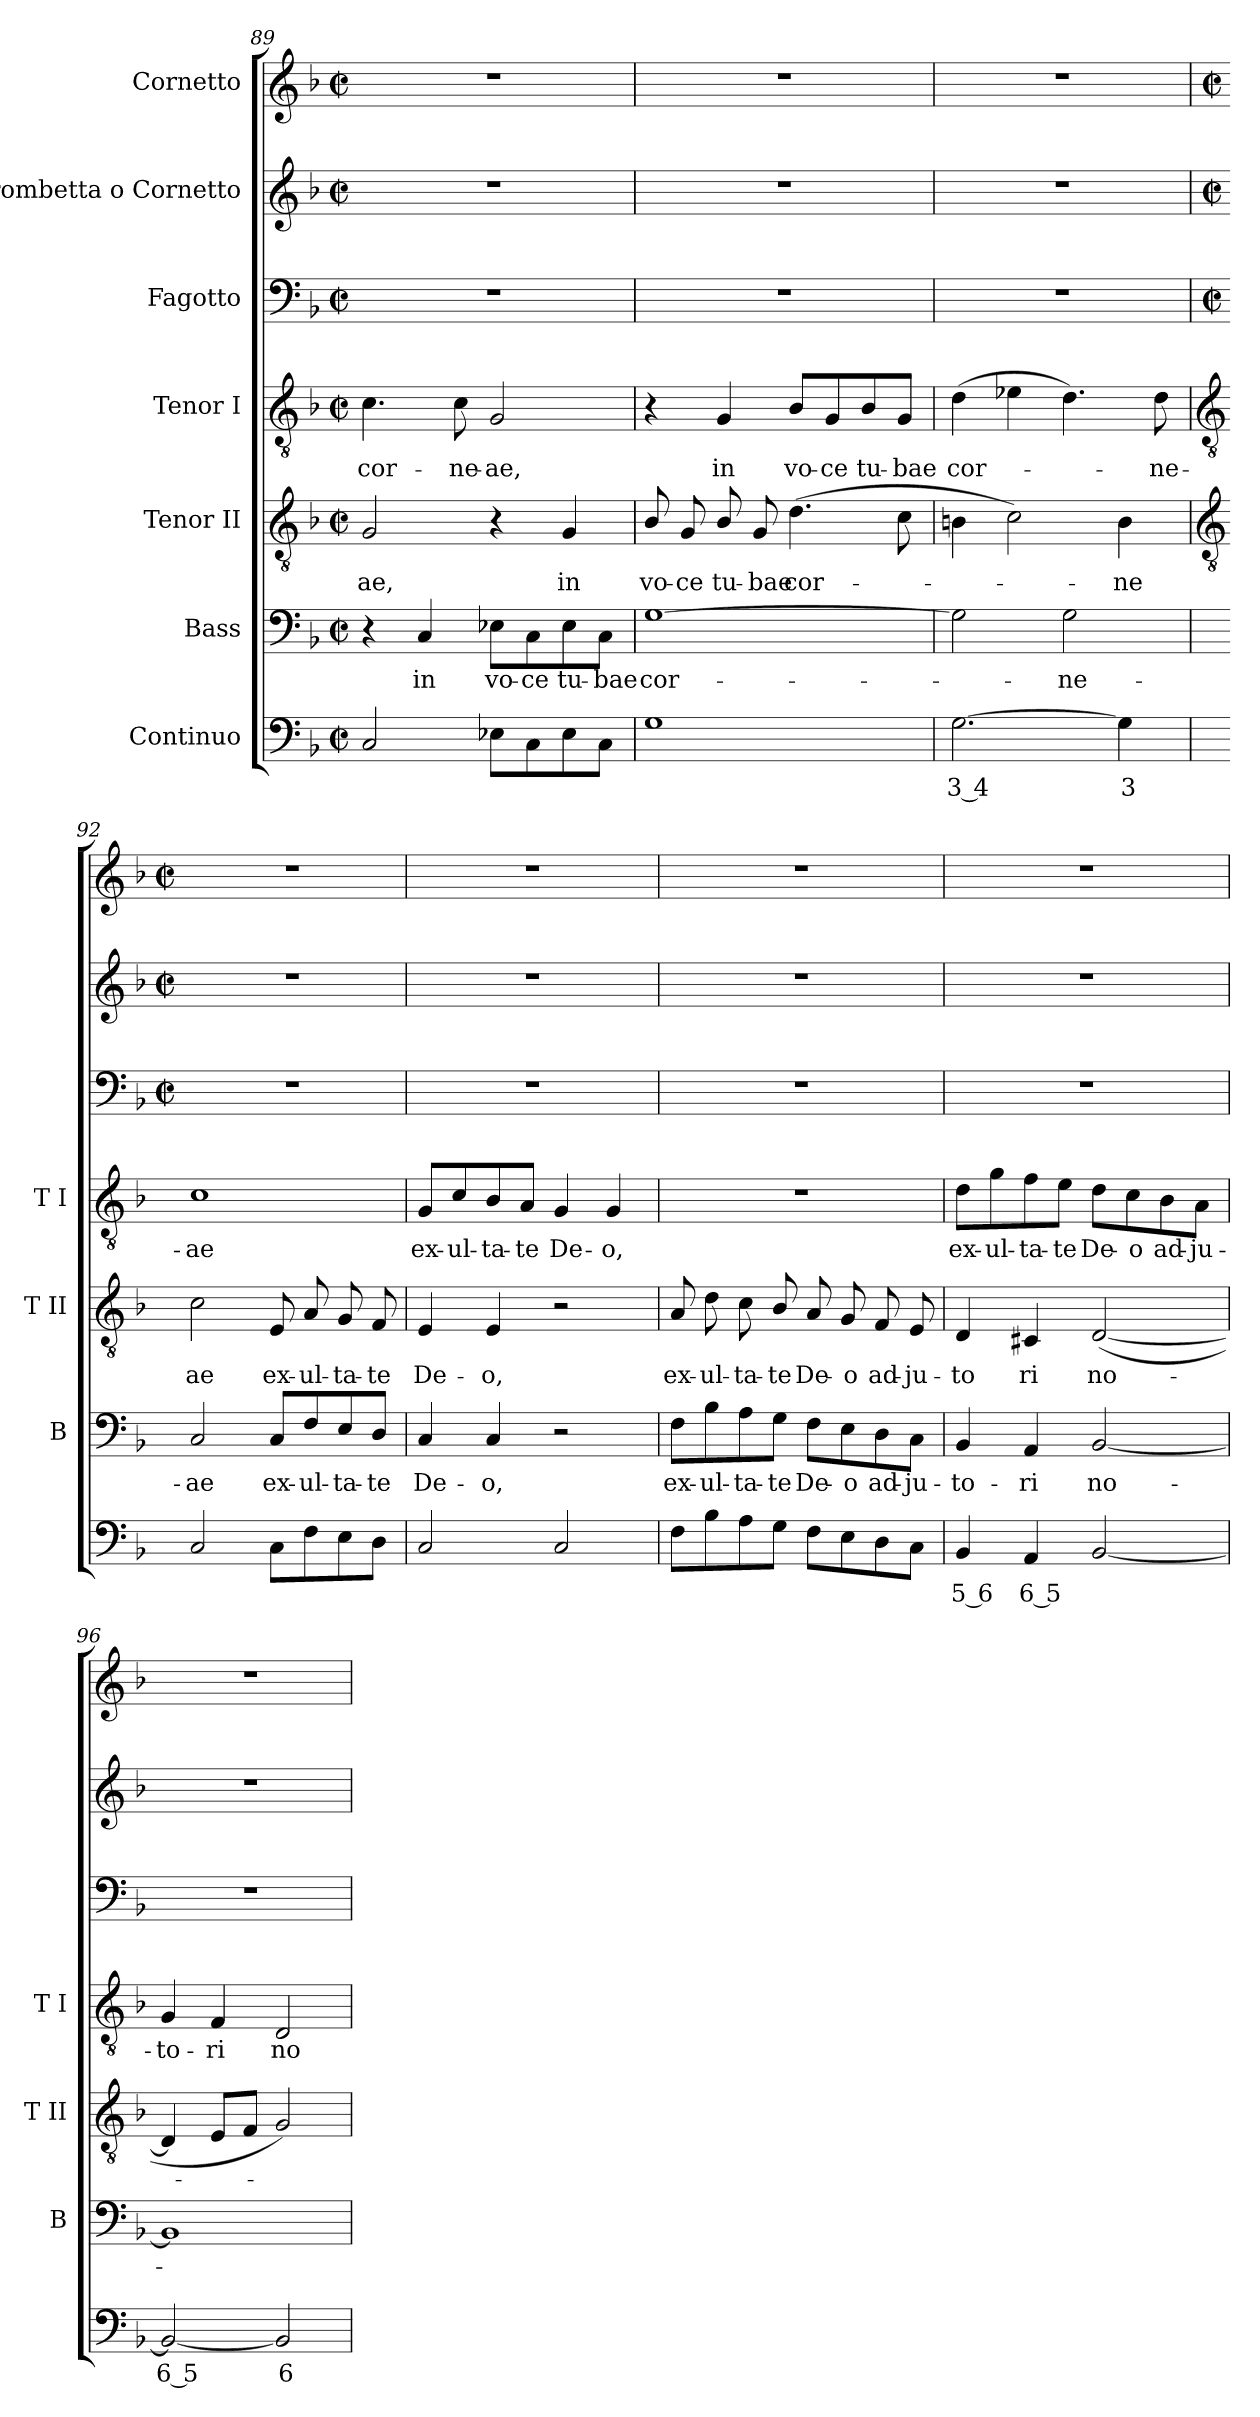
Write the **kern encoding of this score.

**kern	**text	**kern	**text	**kern	**text	**kern	**text	**kern	**kern	**kern
*part7	*part7	*part6	*part6	*part5	*part5	*part4	*part4	*part3	*part2	*part1
*staff7	*staff7	*staff6	*staff6	*staff5	*staff5	*staff4	*staff4	*staff3	*staff2	*staff1
*I"Continuo	*	*I"Bass	*	*I"Tenor II	*	*I"Tenor I	*	*I"Fagotto	*I"Trombetta o Cornetto	*I"Cornetto
*	*	*I'B	*	*I'T II	*	*I'T I	*	*	*	*
*clefF4	*	*clefF4	*	*clefGv2	*	*clefGv2	*	*clefF4	*clefG2	*clefG2
*k[b-]	*	*k[b-]	*	*k[b-]	*	*k[b-]	*	*k[b-]	*k[b-]	*k[b-]
*F:	*	*F:	*	*F:	*	*F:	*	*F:	*F:	*F:
*M2/2	*	*M2/2	*	*M2/2	*	*M2/2	*	*M2/2	*M2/2	*M2/2
*met(c|)	*	*met(c|)	*	*met(c|)	*	*met(c|)	*	*met(c|)	*met(c|)	*met(c|)
=89	=89	=89	=89	=89	=89	=89	=89	=89	=89	=89
!	!	!	!	!	!LO:LY:b	!	!LO:LY:b	!	!	!
2C	.	4r	.	2G	-ae,	4.c	cor-	1r	1r	1r
!	!	!	!LO:LY:b	!	!	!	!	!	!	!
.	.	4C	in	.	.	.	.	.	.	.
!	!	!	!	!	!	!	!LO:LY:b	!	!	!
.	.	.	.	.	.	8c	-ne-	.	.	.
!	!	!	!LO:LY:b	!	!	!	!LO:LY:b	!	!	!
8E-XL	.	8E-X\L	vo-	4r	.	2G	-ae,	.	.	.
!	!	!	!LO:LY:b	!	!	!	!	!	!	!
8C	.	8C\	-ce	.	.	.	.	.	.	.
!	!	!	!LO:LY:b	!	!LO:LY:b	!	!	!	!	!
8E-	.	8E-\	tu-	4G	in	.	.	.	.	.
!	!	!	!LO:LY:b	!	!	!	!	!	!	!
8CJ	.	8C\J	-bae	.	.	.	.	.	.	.
=90	=90	=90	=90	=90	=90	=90	=90	=90	=90	=90
!	!	!	!LO:LY:b	!	!LO:LY:b	!	!	!	!	!
1G	.	[1G	cor-	8B-/	vo-	4r	.	1r	1r	1r
!	!	!	!	!	!LO:LY:b	!	!	!	!	!
.	.	.	.	8G	-ce	.	.	.	.	.
!	!	!	!	!	!LO:LY:b	!	!LO:LY:b	!	!	!
.	.	.	.	8B-/	tu-	4G	in	.	.	.
!	!	!	!	!	!LO:LY:b	!	!	!	!	!
.	.	.	.	8G	-bae	.	.	.	.	.
!	!	!	!	!	!LO:LY:b	!	!LO:LY:b	!	!	!
.	.	.	.	(>4.d	cor-	8B-/L	vo-	.	.	.
!	!	!	!	!	!	!	!LO:LY:b	!	!	!
.	.	.	.	.	.	8G/	-ce	.	.	.
!	!	!	!	!	!	!	!LO:LY:b	!	!	!
.	.	.	.	.	.	8B-/	tu-	.	.	.
!	!	!	!	!	!	!	!LO:LY:b	!	!	!
.	.	.	.	8c	.	8G/J	-bae	.	.	.
=91	=91	=91	=91	=91	=91	=91	=91	=91	=91	=91
!	!LO:LY:b	!	!	!	!	!	!LO:LY:b	!	!	!
[2.G	3 4	2G]	.	4Bn	.	(>4d	cor-	1r	1r	1r
.	.	.	.	2c)	.	4e-X	.	.	.	.
!	!	!	!LO:LY:b	!	!	!	!	!	!	!
.	.	2G	ne-	.	.	4.d)	.	.	.	.
!	!LO:LY:b	!	!	!	!LO:LY:b	!	!	!	!	!
4G]	3	.	.	4B	ne	.	.	.	.	.
!	!	!	!	!	!	!	!LO:LY:b	!	!	!
.	.	.	.	.	.	8d	ne-	.	.	.
!!LO:LB:g=z
=92	=92	=92	=92	=92	=92	=92	=92	=92	=92	=92
*	*	*	*	*clefGv2	*	*clefGv2	*	*	*	*
*	*	*	*	*	*	*	*	*M2/2	*M2/2	*M2/2
*	*	*	*	*	*	*	*	*met(c|)	*met(c|)	*met(c|)
!	!	!	!LO:LY:b	!	!LO:LY:b	!	!LO:LY:b	!	!	!
2C	.	2C	-ae	2c	ae	1c	-ae	1r	1r	1r
!	!	!	!LO:LY:b	!	!LO:LY:b	!	!	!	!	!
8CL	.	8C/L	ex-	8E	ex-	.	.	.	.	.
!	!	!	!LO:LY:b	!	!LO:LY:b	!	!	!	!	!
8F	.	8F/	-ul-	8A	-ul-	.	.	.	.	.
!	!	!	!LO:LY:b	!	!LO:LY:b	!	!	!	!	!
8E	.	8E/	-ta-	8G	-ta-	.	.	.	.	.
!	!	!	!LO:LY:b	!	!LO:LY:b	!	!	!	!	!
8DJ	.	8D/J	-te	8F	-te	.	.	.	.	.
=93	=93	=93	=93	=93	=93	=93	=93	=93	=93	=93
!	!	!	!LO:LY:b	!	!LO:LY:b	!	!LO:LY:b	!	!	!
2C	.	4C	De-	4E	De-	8G/L	ex-	1r	1r	1r
!	!	!	!	!	!	!	!LO:LY:b	!	!	!
.	.	.	.	.	.	8c/	-ul-	.	.	.
!	!	!	!LO:LY:b	!	!LO:LY:b	!	!LO:LY:b	!	!	!
.	.	4C	-o,	4E	-o,	8B-/	-ta-	.	.	.
!	!	!	!	!	!	!	!LO:LY:b	!	!	!
.	.	.	.	.	.	8A/J	-te	.	.	.
!	!	!	!	!	!	!	!LO:LY:b	!	!	!
2C	.	2r	.	2r	.	4G	De-	.	.	.
!	!	!	!	!	!	!	!LO:LY:b	!	!	!
.	.	.	.	.	.	4G	-o,	.	.	.
=94	=94	=94	=94	=94	=94	=94	=94	=94	=94	=94
!	!	!	!LO:LY:b	!	!LO:LY:b	!	!	!	!	!
8FL	.	8F\L	ex-	8A	ex-	1r	.	1r	1r	1r
!	!	!	!LO:LY:b	!	!LO:LY:b	!	!	!	!	!
8B-	.	8B-\	-ul-	8d	-ul-	.	.	.	.	.
!	!	!	!LO:LY:b	!	!LO:LY:b	!	!	!	!	!
8A	.	8A\	-ta-	8c	-ta-	.	.	.	.	.
!	!	!	!LO:LY:b	!	!LO:LY:b	!	!	!	!	!
8GJ	.	8G\J	-te	8B-/	-te	.	.	.	.	.
!	!	!	!LO:LY:b	!	!LO:LY:b	!	!	!	!	!
8FL	.	8F\L	De-	8A	De-	.	.	.	.	.
!	!	!	!LO:LY:b	!	!LO:LY:b	!	!	!	!	!
8E	.	8E\	-o	8G	-o	.	.	.	.	.
!	!	!	!LO:LY:b	!	!LO:LY:b	!	!	!	!	!
8D	.	8D\	ad-	8F	ad-	.	.	.	.	.
!	!	!	!LO:LY:b	!	!LO:LY:b	!	!	!	!	!
8CJ	.	8C\J	-ju-	8E	-ju-	.	.	.	.	.
=95	=95	=95	=95	=95	=95	=95	=95	=95	=95	=95
!	!LO:LY:b	!	!LO:LY:b	!	!LO:LY:b	!	!LO:LY:b	!	!	!
4BB-	5 6	4BB-	-to-	4D	-to	8d\L	ex-	1r	1r	1r
!	!	!	!	!	!	!	!LO:LY:b	!	!	!
.	.	.	.	.	.	8g\	-ul-	.	.	.
!	!LO:LY:b	!	!LO:LY:b	!	!LO:LY:b	!	!LO:LY:b	!	!	!
4AA	6 5	4AA	-ri	4C#X	ri	8f\	-ta-	.	.	.
!	!	!	!	!	!	!	!LO:LY:b	!	!	!
.	.	.	.	.	.	8e\J	-te	.	.	.
!	!	!	!LO:LY:b	!	!LO:LY:b	!	!LO:LY:b	!	!	!
[2BB-	.	[2BB-	no-	(<[2D	no-	8d\L	De-	.	.	.
!	!	!	!	!	!	!	!LO:LY:b	!	!	!
.	.	.	.	.	.	8c\	-o	.	.	.
!	!	!	!	!	!	!	!LO:LY:b	!	!	!
.	.	.	.	.	.	8B-\	ad-	.	.	.
!	!	!	!	!	!	!	!LO:LY:b	!	!	!
.	.	.	.	.	.	8A\J	-ju-	.	.	.
=96	=96	=96	=96	=96	=96	=96	=96	=96	=96	=96
!	!LO:LY:b	!	!	!	!	!	!LO:LY:b	!	!	!
2BB-_	6 5	1BB-]	.	4D]	.	4G	-to-	1r	1r	1r
!	!	!	!	!	!	!	!LO:LY:b	!	!	!
.	.	.	.	8EL	.	4F	-ri	.	.	.
.	.	.	.	8FJ	.	.	.	.	.	.
!	!LO:LY:b	!	!	!	!	!	!LO:LY:b	!	!	!
2BB-]	6	.	.	2G)	.	2D	no-	.	.	.
=	=	=	=	=	=	=	=	=	=	=
*-	*-	*-	*-	*-	*-	*-	*-	*-	*-	*-
